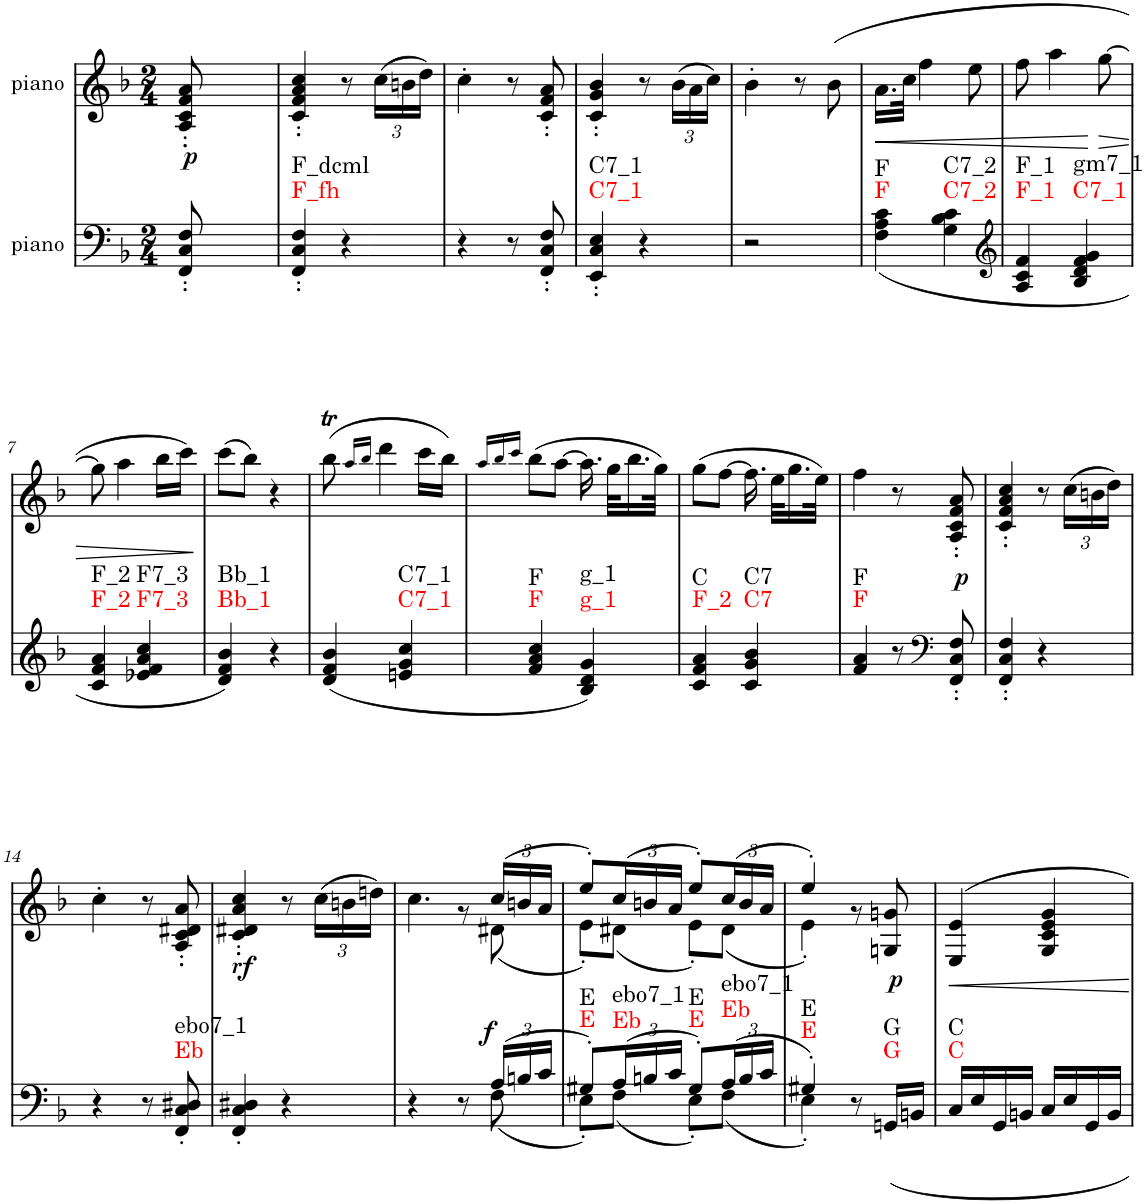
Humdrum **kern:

**kern	**dynam	**harte	**kern	**dynam
*part2	*part2	*part2	*part1	*part1
*staff2	*staff2	*	*staff1	*staff1
*I"piano	*	*	*I"piano	*
*I'Pno	*	*	*I'Pno	*
*clefF4	*	*	*clefG2	*
*k[b-]	*	*	*k[b-]	*
*F:	*	*	*F:	*
*M2/4	*	*	*M2/4	*
=	=	=	=	=
!	!	!LO:H:n=1:kt=F_fh	!	!LO:DY:b
!	!	!LO:H:n=2:kt=F_dcml	!	!
8FF/' 8C/' 8F/'	.	N N	8A/' 8c/' 8f/' 8a/'	p
=1	=1	=1	=1	=1
4FF/' 4C/' 4F/'	.	.	4c/' 4f/' 4a/' 4cc/'	.
4r	.	.	8r	.
*	*	*	*Xbrackettup	*
.	.	.	(24cc\LL	.
.	.	.	24bn\	.
.	.	.	24dd\JJ)	.
=2	=2	=2	=2	=2
4r	.	.	4cc'\	.
8r	.	.	8r	.
8FF/' 8C/' 8F/'	.	.	8c/' 8f/' 8a/'	.
=3	=3	=3	=3	=3
!	!	!LO:H:n=1:kt=C7_1	!	!
!	!	!LO:H:n=2:kt=C7_1	!	!
4EE/' 4C/' 4E/'	.	N N	4c/' 4g/' 4b-/'	.
4r	.	.	8r	.
.	.	.	(24b-\LL	.
.	.	.	24a\	.
.	.	.	24cc\JJ)	.
=4	=4	=4	=4	=4
2r	.	.	4b-'\	.
.	.	.	8r	.
.	.	.	(8b-\	.
=5	=5	=5	=5	=5
!	!	!LO:H:n=1:kt=F	!	!LO:HP:b
!	!	!LO:H:n=2:kt=F	!	!
(<4F\ 4A\ 4c\	.	N N	16.a\LL	<
.	.	.	32cc\JJk	.
.	.	.	4ff\	.
!	!	!LO:H:n=1:kt=C7_2	!	!
!	!	!LO:H:n=2:kt=C7_2	!	!
4G\ 4B-\ 4c\	.	N N	.	.
.	.	.	8ee\	.
=6	=6	=6	=6	=6
*clefG2	*	*	*	*
!	!	!LO:H:n=1:kt=F_1	!	!
!	!	!LO:H:n=2:kt=F_1	!	!
4A/ 4c/ 4f/	.	N N	8ff\	.
.	.	.	4aa\	.
!	!	!LO:H:n=1:kt=C7_1	!	!
!	!	!LO:H:n=2:kt=gm7_1	!	!
4B-/ 4d/ 4f/ 4g/	.	N N	.	.
!	!	!	!	!LO:HP:n=1:b
.	.	.	[8gg\	[ >
!!LO:LB:g=z
=7	=7	=7	=7	=7
!	!	!LO:H:n=1:kt=F_2	!	!
!	!	!LO:H:n=2:kt=F_2	!	!
4c/ 4f/ 4a/	.	N N	8gg\]	.
.	.	.	4aa\	.
!	!	!LO:H:n=1:kt=F7_3	!	!
!	!	!LO:H:n=2:kt=F7_3	!	!
4e-X/ 4f/ 4a/ 4cc/	.	N N	.	.
.	.	.	16bb-\LL	.
.	.	.	16ccc\JJ)	.
.	.	.	.	]
=8	=8	=8	=8	=8
!	!	!LO:H:n=1:kt=Bb_1	!	!
!	!	!LO:H:n=2:kt=Bb_1	!	!
4d/ 4f/ 4b-/)	.	N N	(8ccc\L	.
.	.	.	8bb-\J)	.
4r	.	.	4r	.
=9	=9	=9	=9	=9
(<4d/ 4f/ 4b-/	.	.	(8bb-T\	.
.	.	.	16qaa/LL	.
.	.	.	16qbb-/JJ	.
.	.	.	4ddd\	.
!	!	!LO:H:n=1:kt=C7_1	!	!
!	!	!LO:H:n=2:kt=C7_1	!	!
4en/ 4g/ 4cc/	.	N N	.	.
.	.	.	16ccc\LL	.
.	.	.	16bb-\JJ)	.
=10	=10	=10	=10	=10
.	.	.	16qaa/LL	.
.	.	.	16qbb-/	.
.	.	.	16qccc/JJ	.
!	!	!LO:H:n=1:kt=F	!	!
!	!	!LO:H:n=2:kt=F	!	!
4f/ 4a/ 4cc/	.	N N	(8bb-\L	.
.	.	.	[8aa\J	.
!	!	!LO:H:n=1:kt=g_1	!	!
!	!	!LO:H:n=2:kt=g_1	!	!
4B-/ 4d/ 4g/)	.	N N	16.aa\]	.
.	.	.	32gg\KLL	.
.	.	.	16.bb-\	.
.	.	.	32gg\JJk)	.
=11	=11	=11	=11	=11
!	!	!LO:H:n=1:kt=F_2	!	!
!	!	!LO:H:n=2:kt=C	!	!
4c/ 4f/ 4a/	.	N N	(8gg\L	.
.	.	.	[8ff\J	.
!	!	!LO:H:n=1:kt=C7	!	!
!	!	!LO:H:n=2:kt=C7	!	!
4c/ 4g/ 4b-/	.	N N	16.ff\]	.
.	.	.	32ee\KLL	.
.	.	.	16.gg\	.
.	.	.	32ee\JJk)	.
=12	=12	=12	=12	=12
!	!	!LO:H:n=1:kt=F	!	!
!	!	!LO:H:n=2:kt=F	!	!
4f/ 4a/	.	N N	4ff\	.
8r	.	.	8r	.
*clefF4	*	*	*	*
!	!LO:DY:a	!	!	!
8FF/' 8C/' 8F/'	p	.	8A/' 8c/' 8f/' 8a/'	.
=13	=13	=13	=13	=13
4FF/' 4C/' 4F/'	.	.	4c/' 4f/' 4a/' 4cc/'	.
4r	.	.	8r	.
.	.	.	(24cc\LL	.
.	.	.	24bn\	.
.	.	.	24dd\JJ)	.
!!LO:LB:g=z
=14	=14	=14	=14	=14
4r	.	.	4cc'\	.
8r	.	.	8r	.
!	!	!LO:H:n=1:kt=Eb	!	!
!	!	!LO:H:n=2:kt=ebo7_1	!	!
8FF/' 8C/' 8D#X/'	.	N N	8A/' 8c/' 8d#X/' 8a/'	.
=15	=15	=15	=15	=15
!	!	!	!	!LO:DY:b
4FF/' 4C/' 4D#X/'	.	.	4c/' 4d#X/' 4a/' 4cc/'	rf
4r	.	.	8r	.
.	.	.	(24cc\LL	.
.	.	.	24bn\	.
.	.	.	24ddn\JJ)	.
=16	=16	=16	=16	=16
*^	*	*	*^	*
4r	4.ryy	.	.	4.cc\	4ryy	.
8r	.	.	.	.	8r	.
*Xbrackettup	*	*	*	*	*	*
!	!	!LO:DY:a	!	!	!	!
(24A/LL	(8F\	f	.	(24cc/LL	(8d#X\	.
24Bn/	.	.	.	24bn/	.	.
24c/JJ	.	.	.	24a/JJ	.	.
=17	=17	=17	=17	=17	=17	=17
!	!	!	!LO:H:n=1:kt=E	!	!	!
!	!	!	!LO:H:n=2:kt=E	!	!	!
8G#X'/L)	8E'\L)	.	N N	8ee'/L)	8e'\L)	.
!	!	!	!LO:H:n=1:kt=Eb	!	!	!
!	!	!	!LO:H:n=2:kt=ebo7_1	!	!	!
(24A/L	(8F\J	.	N N	(24cc/L	(8d#X\J	.
24Bn/	.	.	.	24bn/	.	.
24c/JJ	.	.	.	24a/JJ	.	.
!	!	!	!LO:H:n=1:kt=E	!	!	!
!	!	!	!LO:H:n=2:kt=E	!	!	!
8G#'/L)	8E'\L)	.	N N	8ee'/L)	8e'\L)	.
!	!	!	!LO:H:n=1:kt=Eb	!	!	!
!	!	!	!LO:H:n=2:kt=ebo7_1	!	!	!
(24A/L	(8F\J	.	N N	(24cc/L	(8d#\J	.
24B/	.	.	.	24b/	.	.
24c/JJ	.	.	.	24a/JJ	.	.
=18	=18	=18	=18	=18	=18	=18
!	!	!	!LO:H:n=1:kt=E	!	!	!
!	!	!	!LO:H:n=2:kt=E	!	!	!
4G#X'/)	4E'\)	.	N N	4ee'/)	4e'\)	.
8r	4ryy	.	.	4ryy	8r	.
!	!	!	!LO:H:n=1:kt=G	!	!	!LO:DY:b
!	!	!	!LO:H:n=2:kt=G	!	!	!
16GGn/LL	.	.	N N	.	8Gn/ 8gn/	p
16BBn/JJ	.	.	.	.	.	.
*v	*v	*	*	*	*	*
*	*	*	*v	*v	*
=19	=19	=19	=19	=19
!	!	!LO:H:n=1:kt=C	!	!
!	!	!LO:H:n=2:kt=C	!	!
16C/LL	.	N N	4E/ 4e/	.
16E/	.	.	.	.
16GG/	.	.	.	.
16BBn/JJ	.	.	.	.
16C/LL	.	.	4G/ 4c/ 4e/ 4g/	.
16E/	.	.	.	.
16GG/	.	.	.	.
16BB/JJ	.	.	.	.
=	=	=	=	=
*-	*-	*-	*-	*-
